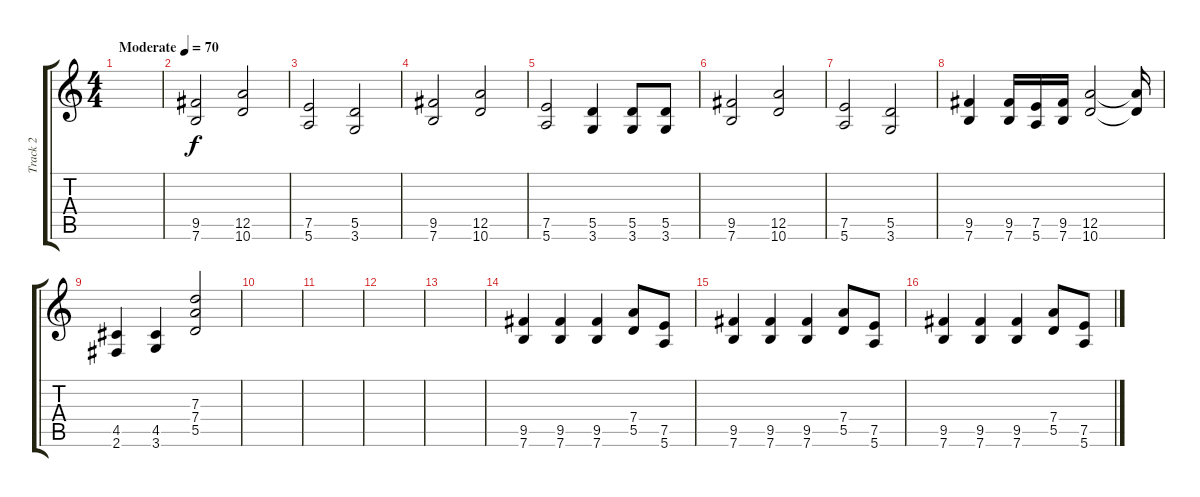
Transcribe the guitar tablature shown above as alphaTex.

\track ("Track 2" "Track 2") {instrument distortionguitar}
\staff {score tabs}
\tuning (E4 B3 G3 D3 A2 E2) {hide}
\ts (4 4)
\tempo (70 "Moderate")
\clef g2
\ks c
|
(9.5 7.6).2 (12.5 10.6).2 |
(7.5 5.6).2 (5.5 3.6).2 |
(9.5 7.6).2 (12.5 10.6).2 |
(7.5 5.6).2 (5.5 3.6).4 (5.5 3.6).8 (5.5 3.6).8 |
(9.5 7.6).2 (12.5 10.6).2 |
(7.5 5.6).2 (5.5 3.6).2 |
(9.5 7.6).4 (9.5 7.6).16 (7.5 5.6).16 (9.5 7.6).16 (12.5 10.6).2 (12.5{t} 10.6{t}).16 |
(4.5 2.6).4 (4.5 3.6).4 (7.3 7.4 5.5).2 |
|
|
|
|
(9.5 7.6).4 (9.5 7.6).4 (9.5 7.6).4 (7.4 5.5).8 (7.5 5.6).8 |
(9.5 7.6).4 (9.5 7.6).4 (9.5 7.6).4 (7.4 5.5).8 (7.5 5.6).8 |
(9.5 7.6).4 (9.5 7.6).4 (9.5 7.6).4 (7.4 5.5).8 (7.5 5.6).8
